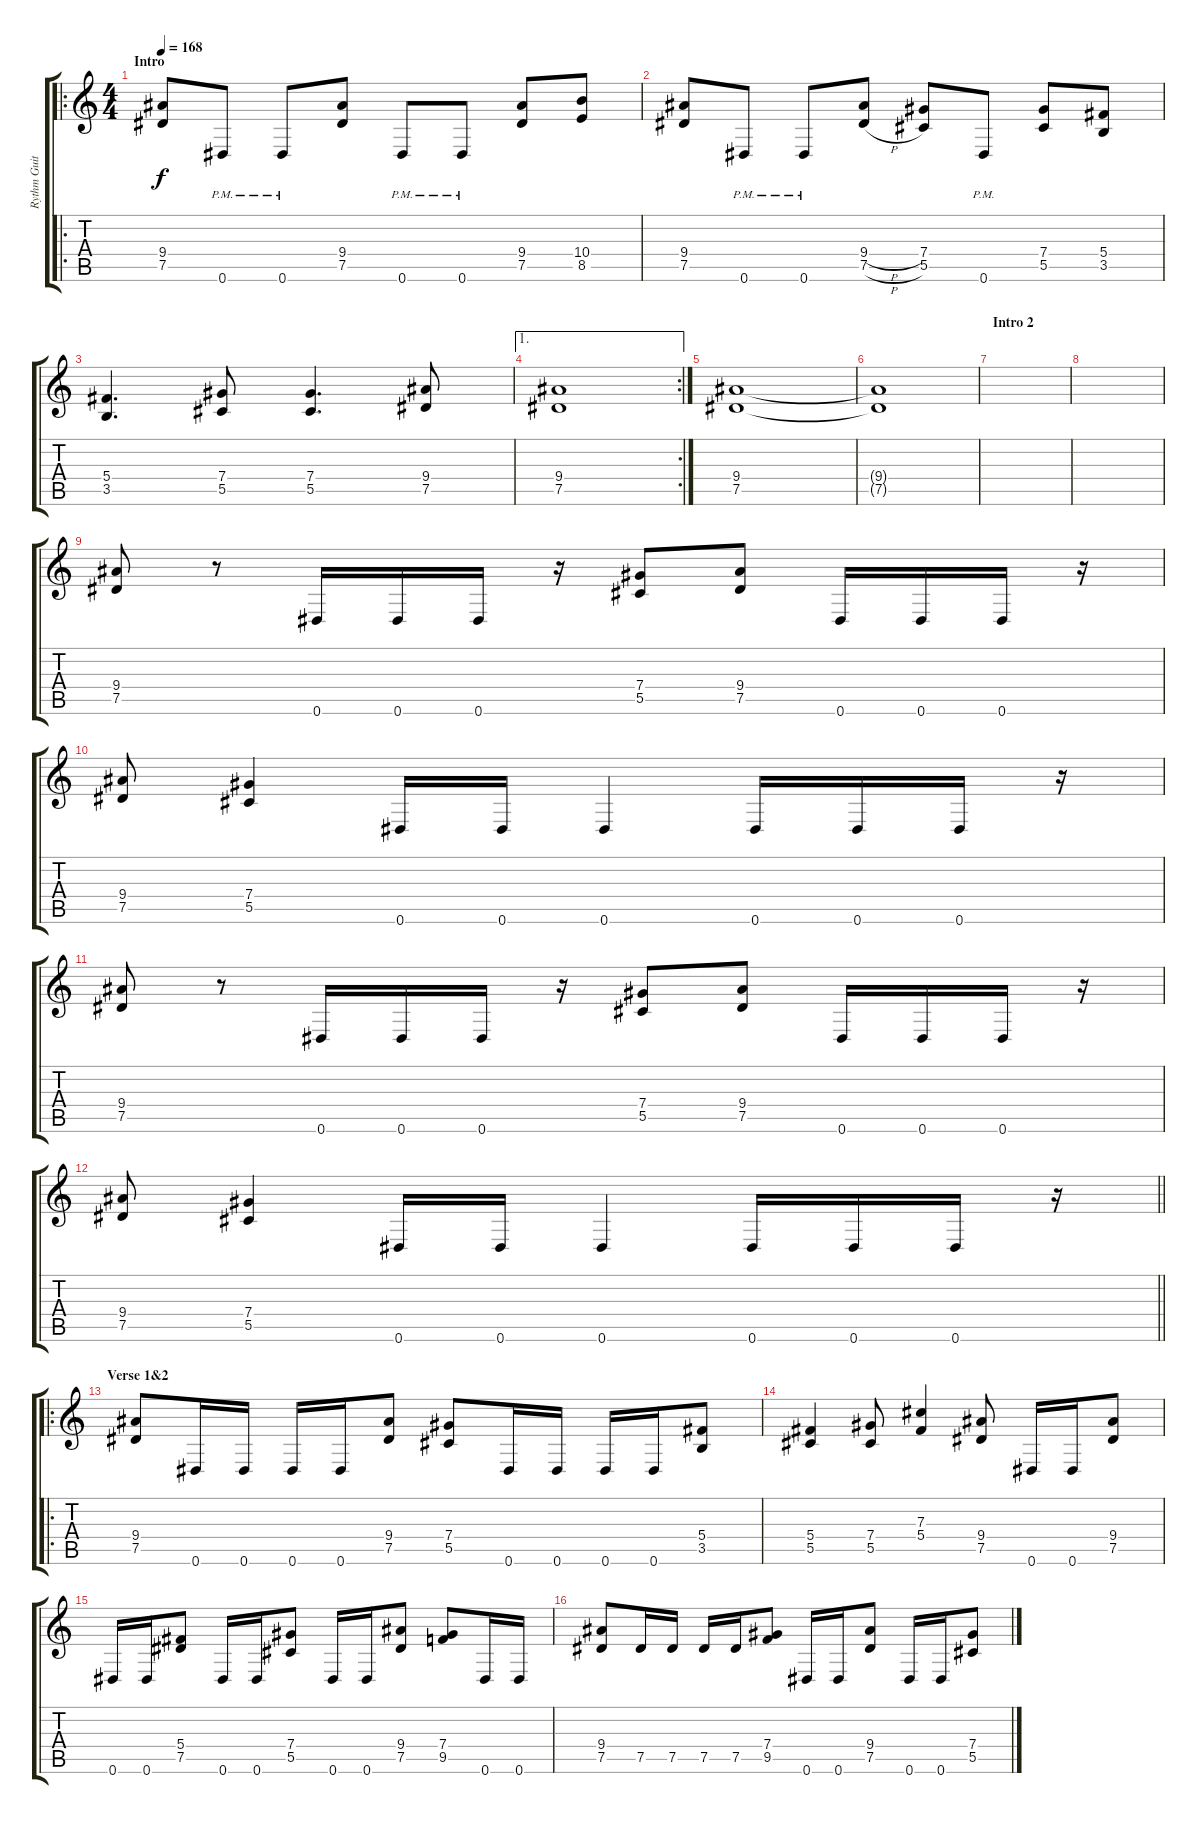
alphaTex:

\track ("Rythm Guitar" "Rythm Guit") {instrument distortionguitar}
\staff {score tabs}
\tuning (Eb4 Bb3 Gb3 Db3 Ab2 Eb2) {hide}
\ro
\ts (4 4)
\section ("" "Intro")
\tempo 168
\clef g2
\ks c
(9.4 7.5).8{dy f instrument distortionguitar} 0.6{pm}.8 0.6{pm}.8 (9.4 7.5).8 0.6{pm}.8 0.6{pm}.8 (9.4 7.5).8 (10.4 8.5).8 |
(9.4 7.5).8 0.6{pm}.8 0.6{pm}.8 (9.4{h} 7.5{h}).8 (7.4 5.5).8 0.6{pm}.8 (7.4 5.5).8 (5.4 3.5).8 |
(5.4 3.5).4{d} (7.4 5.5).8 (7.4 5.5).4{d} (9.4 7.5).8 |
\ae 1
\rc 2
(9.4 7.5).1 |
(9.4 7.5).1 |
(9.4{t} 7.5{t}).1 |
\section ("" "Intro 2")
|
|
(9.4 7.5).8 r.8 0.6.16 0.6.16 0.6.16 r.16 (7.4 5.5).8 (9.4 7.5).8 0.6.16 0.6.16 0.6.16 r.16 |
(9.4 7.5).8 (7.4 5.5).4 0.6.16 0.6.16 0.6.4 0.6.16 0.6.16 0.6.16 r.16 |
(9.4 7.5).8 r.8 0.6.16 0.6.16 0.6.16 r.16 (7.4 5.5).8 (9.4 7.5).8 0.6.16 0.6.16 0.6.16 r.16 |
\barLineRight lightlight
(9.4 7.5).8 (7.4 5.5).4 0.6.16 0.6.16 0.6.4 0.6.16 0.6.16 0.6.16 r.16 |
\ro
\section ("" "Verse 1&2")
(9.4 7.5).8 0.6.16 0.6.16 0.6.16 0.6.16 (9.4 7.5).8 (7.4 5.5).8 0.6.16 0.6.16 0.6.16 0.6.16 (5.4 3.5).8 |
(5.4 5.5).4 (7.4 5.5).8 (7.3 5.4).4 (9.4 7.5).8 0.6.16 0.6.16 (9.4 7.5).8 |
0.6.16 0.6.16 (5.4 7.5).8 0.6.16 0.6.16 (7.4 5.5).8 0.6.16 0.6.16 (9.4 7.5).8 (7.4 9.5).8 0.6.16 0.6.16 |
(9.4 7.5).8 7.5.16 7.5.16 7.5.16 7.5.16 (7.4 9.5).8 0.6.16 0.6.16 (9.4 7.5).8 0.6.16 0.6.16 (7.4 5.5).8
